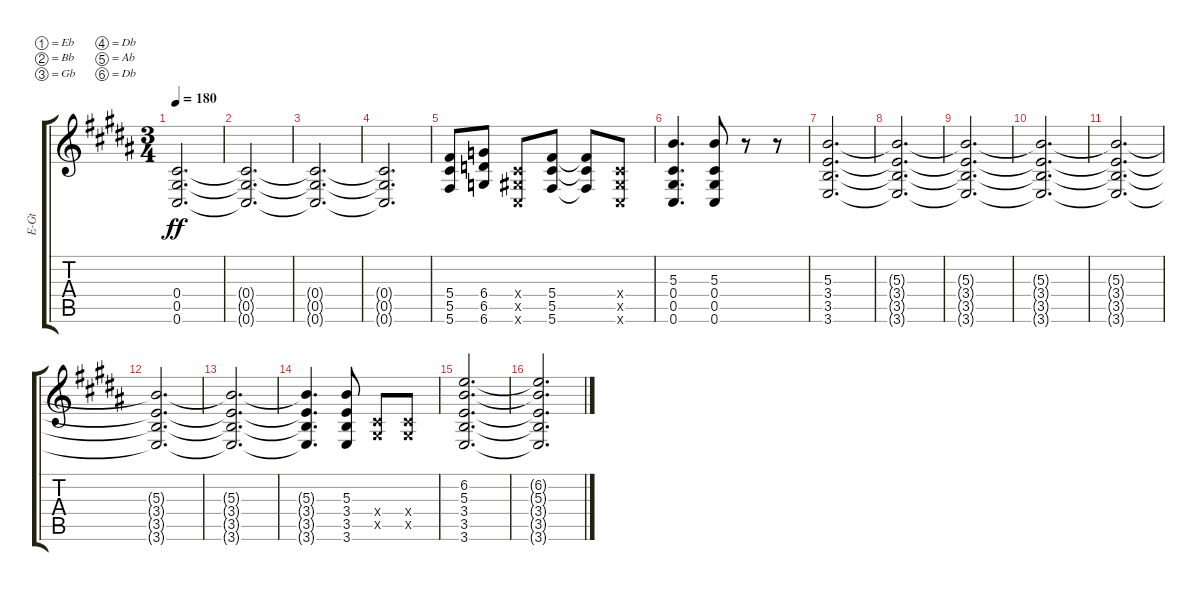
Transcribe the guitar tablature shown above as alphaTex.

\bracketExtendMode groupsimilarinstruments
\otherSystemsTrackNameOrientation horizontal
\track ("Electric Guitar" "E-Gt") {instrument overdrivenguitar}
\staff {score tabs}
\tuning (Eb4 Bb3 Gb3 Db3 Ab2 Db2)
\ts (3 4)
\tempo 180
\clef g2
\ks b
(0.6{t acc forcenatural} 0.5{t acc forcenatural} 0.4{t acc forcenatural}).2{d dy ff beam Up} |
(0.4{t acc forcenatural} 0.5{t acc forcenatural} 0.6{t acc forcenatural}).2{d beam Up} |
(0.4{t acc forcenatural} 0.5{t acc forcenatural} 0.6{t acc forcenatural}).2{d beam Up} |
(0.6{t acc forcenatural} 0.5{t acc forcenatural} 0.4{t acc forcenatural}).2{d beam Up} |
(5.6{acc forcenatural} 5.5{acc forcenatural} 5.4{acc forcenatural}).8{beam Up} (6.4{acc b} 6.5{acc b} 6.6{acc b}).8{beam Up} (0.6{x acc forcenatural} 0.5{x acc forcenatural} 0.4{x acc forcenatural}).8{beam Up} (5.6{acc forcenatural} 5.5{acc forcenatural} 5.4{acc forcenatural}).8{beam Up} (5.4{t acc forcenatural} 5.5{t acc forcenatural} 5.6{t acc forcenatural}).8{beam Up} (0.6{x acc forcenatural} 0.5{x acc forcenatural} 0.4{x acc forcenatural}).8{beam Up} |
(0.4{acc forcenatural} 0.5{acc forcenatural} 0.6{acc forcenatural} 5.3{acc forcenatural}).4{d beam Up} (0.4{acc forcenatural} 0.5{acc forcenatural} 0.6{acc forcenatural} 5.3{acc forcenatural}).8{beam Up} r.8{beam Up} r.8{beam Up} |
(3.6{acc forcenatural} 3.5{acc forcenatural} 3.4{acc forcenatural} 5.3{acc forcenatural}).2{d beam Up} |
(3.6{t acc forcenatural} 3.5{t acc forcenatural} 3.4{t acc forcenatural} 5.3{t acc forcenatural}).2{d beam Up} |
(3.6{t acc forcenatural} 3.5{t acc forcenatural} 3.4{t acc forcenatural} 5.3{t acc forcenatural}).2{d beam Up} |
(5.3{t acc forcenatural} 3.4{t acc forcenatural} 3.5{t acc forcenatural} 3.6{t acc forcenatural}).2{d beam Up} |
(5.3{t acc forcenatural} 3.4{t acc forcenatural} 3.5{t acc forcenatural} 3.6{t acc forcenatural}).2{d beam Up} |
(3.6{t acc forcenatural} 3.5{t acc forcenatural} 3.4{t acc forcenatural} 5.3{t acc forcenatural}).2{d beam Up} |
(5.3{t acc forcenatural} 3.4{t acc forcenatural} 3.5{t acc forcenatural} 3.6{t acc forcenatural}).2{d beam Up} |
(3.6{t acc forcenatural} 3.5{t acc forcenatural} 3.4{t acc forcenatural} 5.3{t acc forcenatural}).4{d beam Up} (3.6{acc forcenatural} 3.5{acc forcenatural} 3.4{acc forcenatural} 5.3{acc forcenatural}).8{beam Up} (0.5{x acc forcenatural} 0.4{x acc forcenatural}).8{beam Up} (0.5{x acc forcenatural} 0.4{x acc forcenatural}).8{beam Up} |
(3.6{acc forcenatural} 3.5{acc forcenatural} 3.4{acc forcenatural} 5.3{acc forcenatural} 6.2{acc forcenatural}).2{d beam Up} |
(3.6{t acc forcenatural} 3.5{t acc forcenatural} 3.4{t acc forcenatural} 5.3{t acc forcenatural} 6.2{t acc forcenatural}).2{d beam Up}
